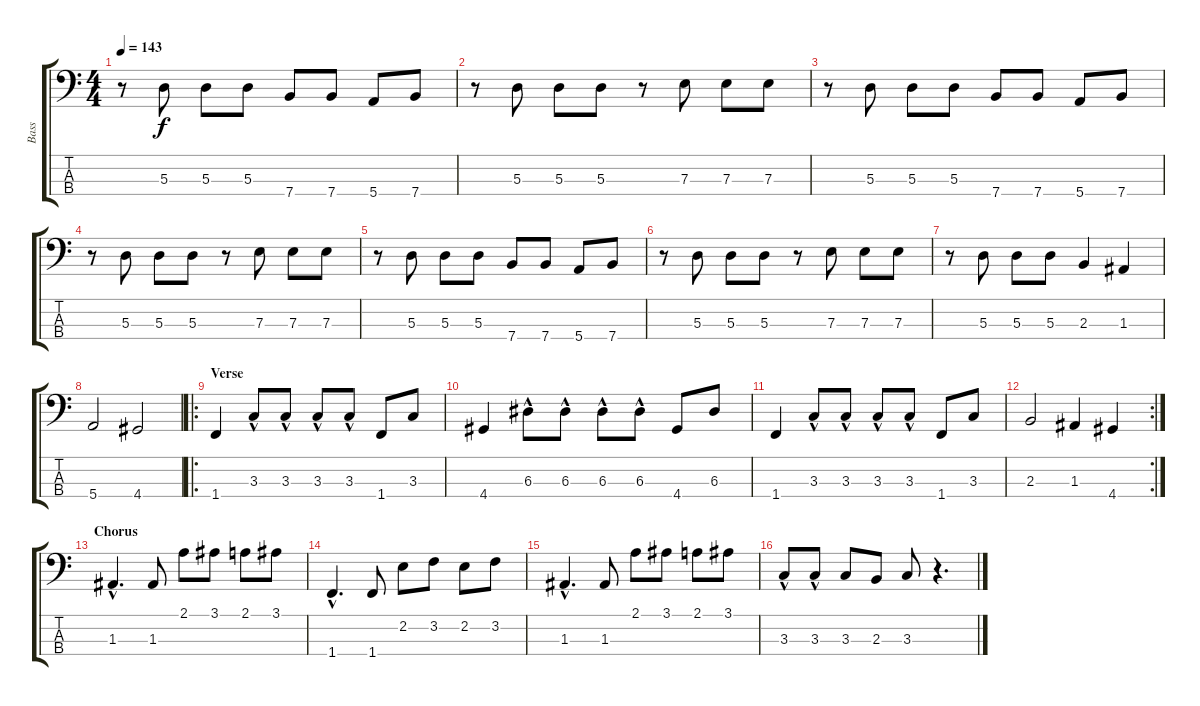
\track ("Bass" "Bass") {instrument electricbassfinger}
\staff {score tabs}
\tuning (G2 D2 A1 E1) {hide}
\ts (4 4)
\tempo 143
\clef f4
\ks c
r.8{dy f} 5.3.8 5.3.8 5.3.8 7.4.8 7.4.8 5.4.8 7.4.8 |
r.8 5.3.8 5.3.8 5.3.8 r.8 7.3.8 7.3.8 7.3.8 |
r.8 5.3.8 5.3.8 5.3.8 7.4.8 7.4.8 5.4.8 7.4.8 |
r.8 5.3.8 5.3.8 5.3.8 r.8 7.3.8 7.3.8 7.3.8 |
r.8 5.3.8 5.3.8 5.3.8 7.4.8 7.4.8 5.4.8 7.4.8 |
r.8 5.3.8 5.3.8 5.3.8 r.8 7.3.8 7.3.8 7.3.8 |
r.8 5.3.8 5.3.8 5.3.8 2.3.4 1.3.4 |
5.4.2 4.4.2 |
\ro
\section ("" "Verse")
1.4.4 3.3{hac}.8 3.3{hac}.8 3.3{hac}.8 3.3{hac}.8 1.4.8 3.3.8 |
4.4.4 6.3{hac}.8 6.3{hac}.8 6.3{hac}.8 6.3{hac}.8 4.4.8 6.3.8 |
1.4.4 3.3{hac}.8 3.3{hac}.8 3.3{hac}.8 3.3{hac}.8 1.4.8 3.3.8 |
\rc 2
2.3.2 1.3.4 4.4.4 |
\section ("" "Chorus")
1.3{hac}.4{d} 1.3.8 2.1.8 3.1.8 2.1.8 3.1.8 |
1.4{hac}.4{d} 1.4.8 2.2.8 3.2.8 2.2.8 3.2.8 |
1.3{hac}.4{d} 1.3.8 2.1.8 3.1.8 2.1.8 3.1.8 |
3.3{hac}.8 3.3{hac}.8 3.3.8 2.3.8 3.3.8 r.4{d}
